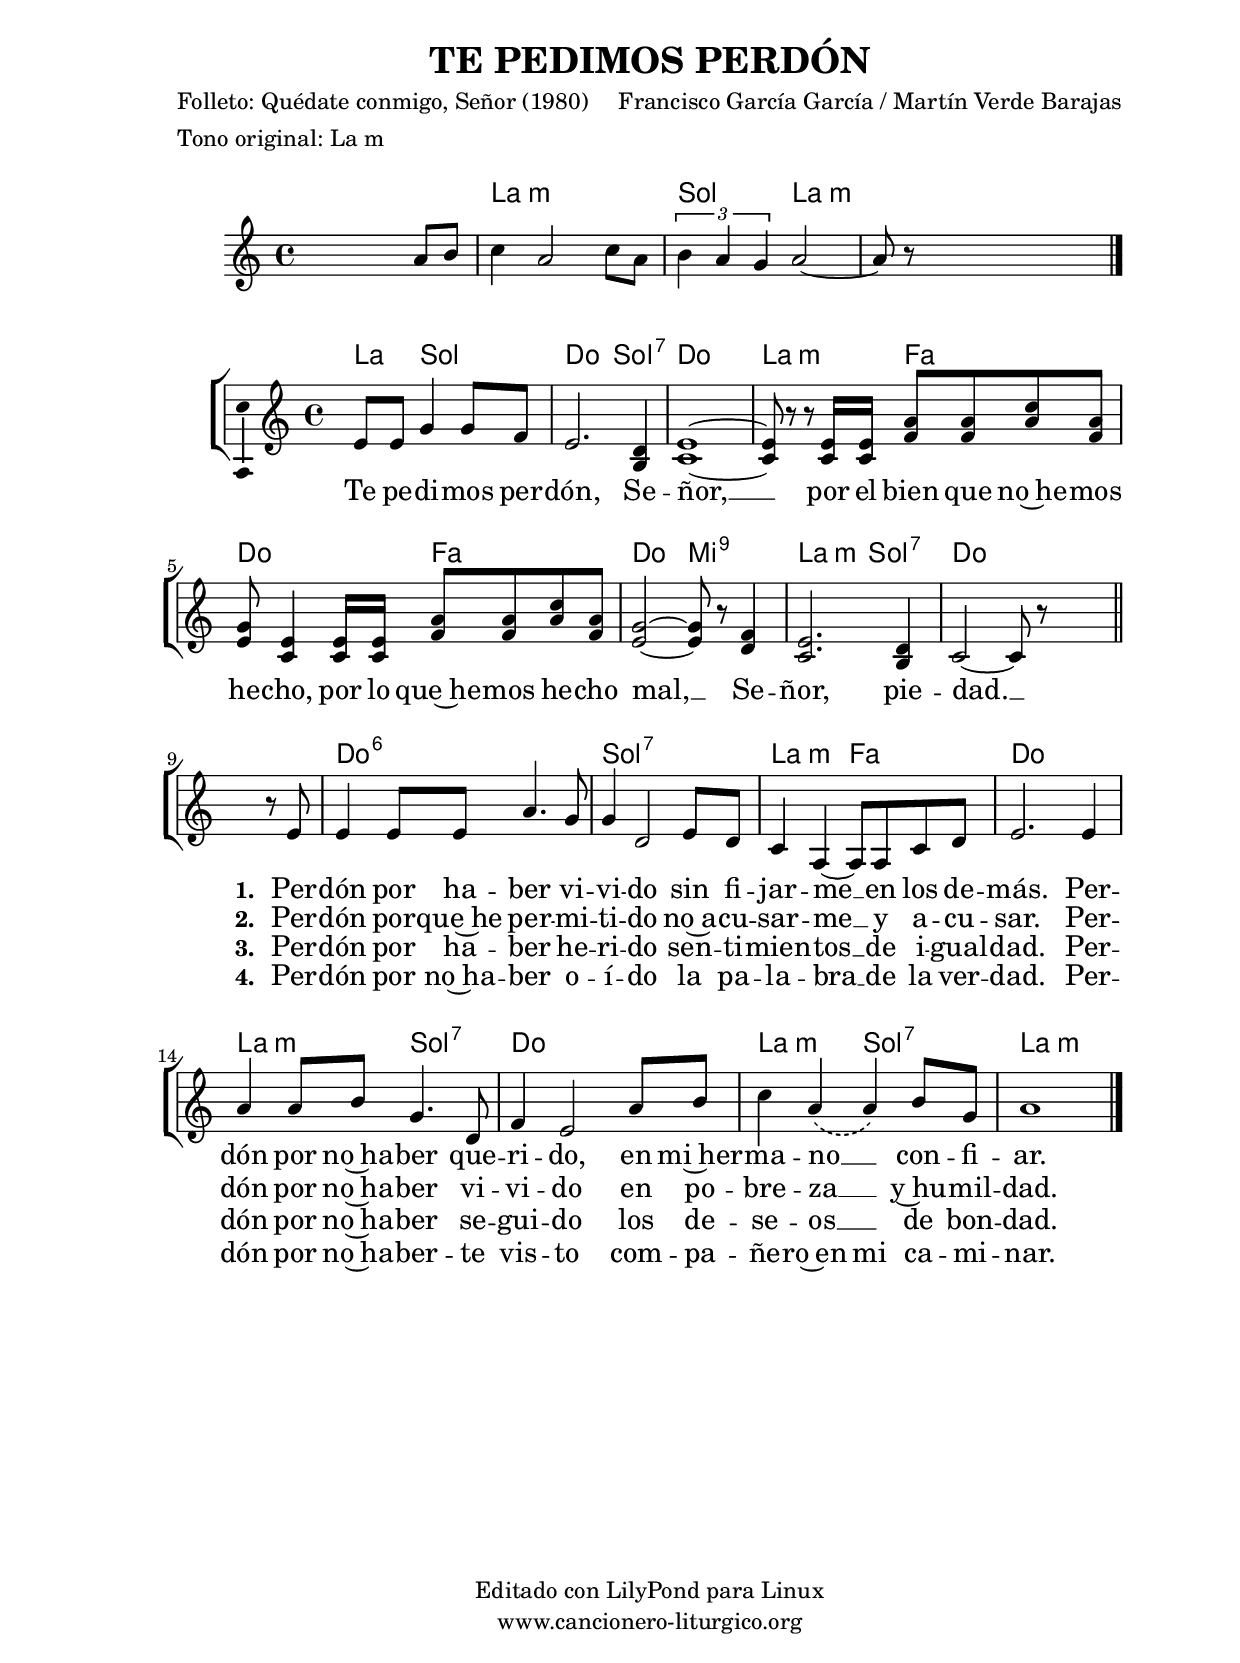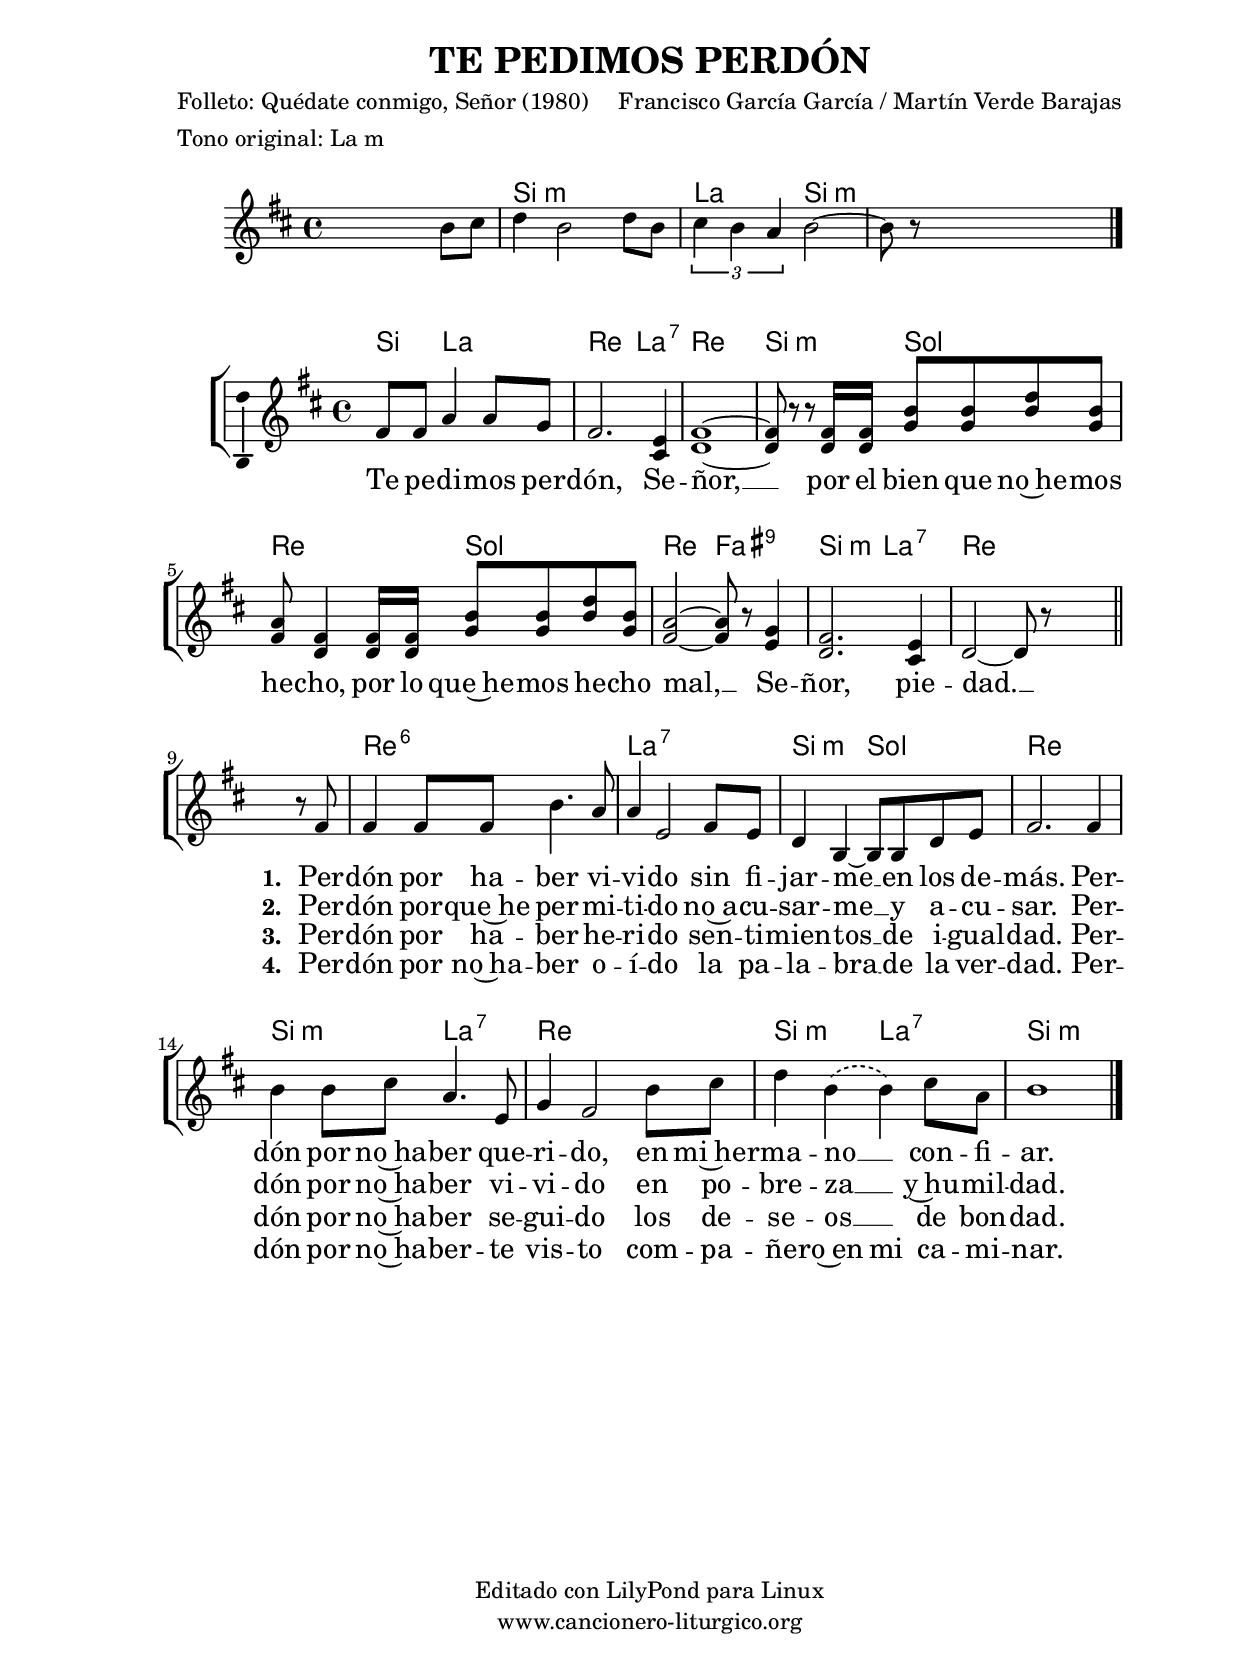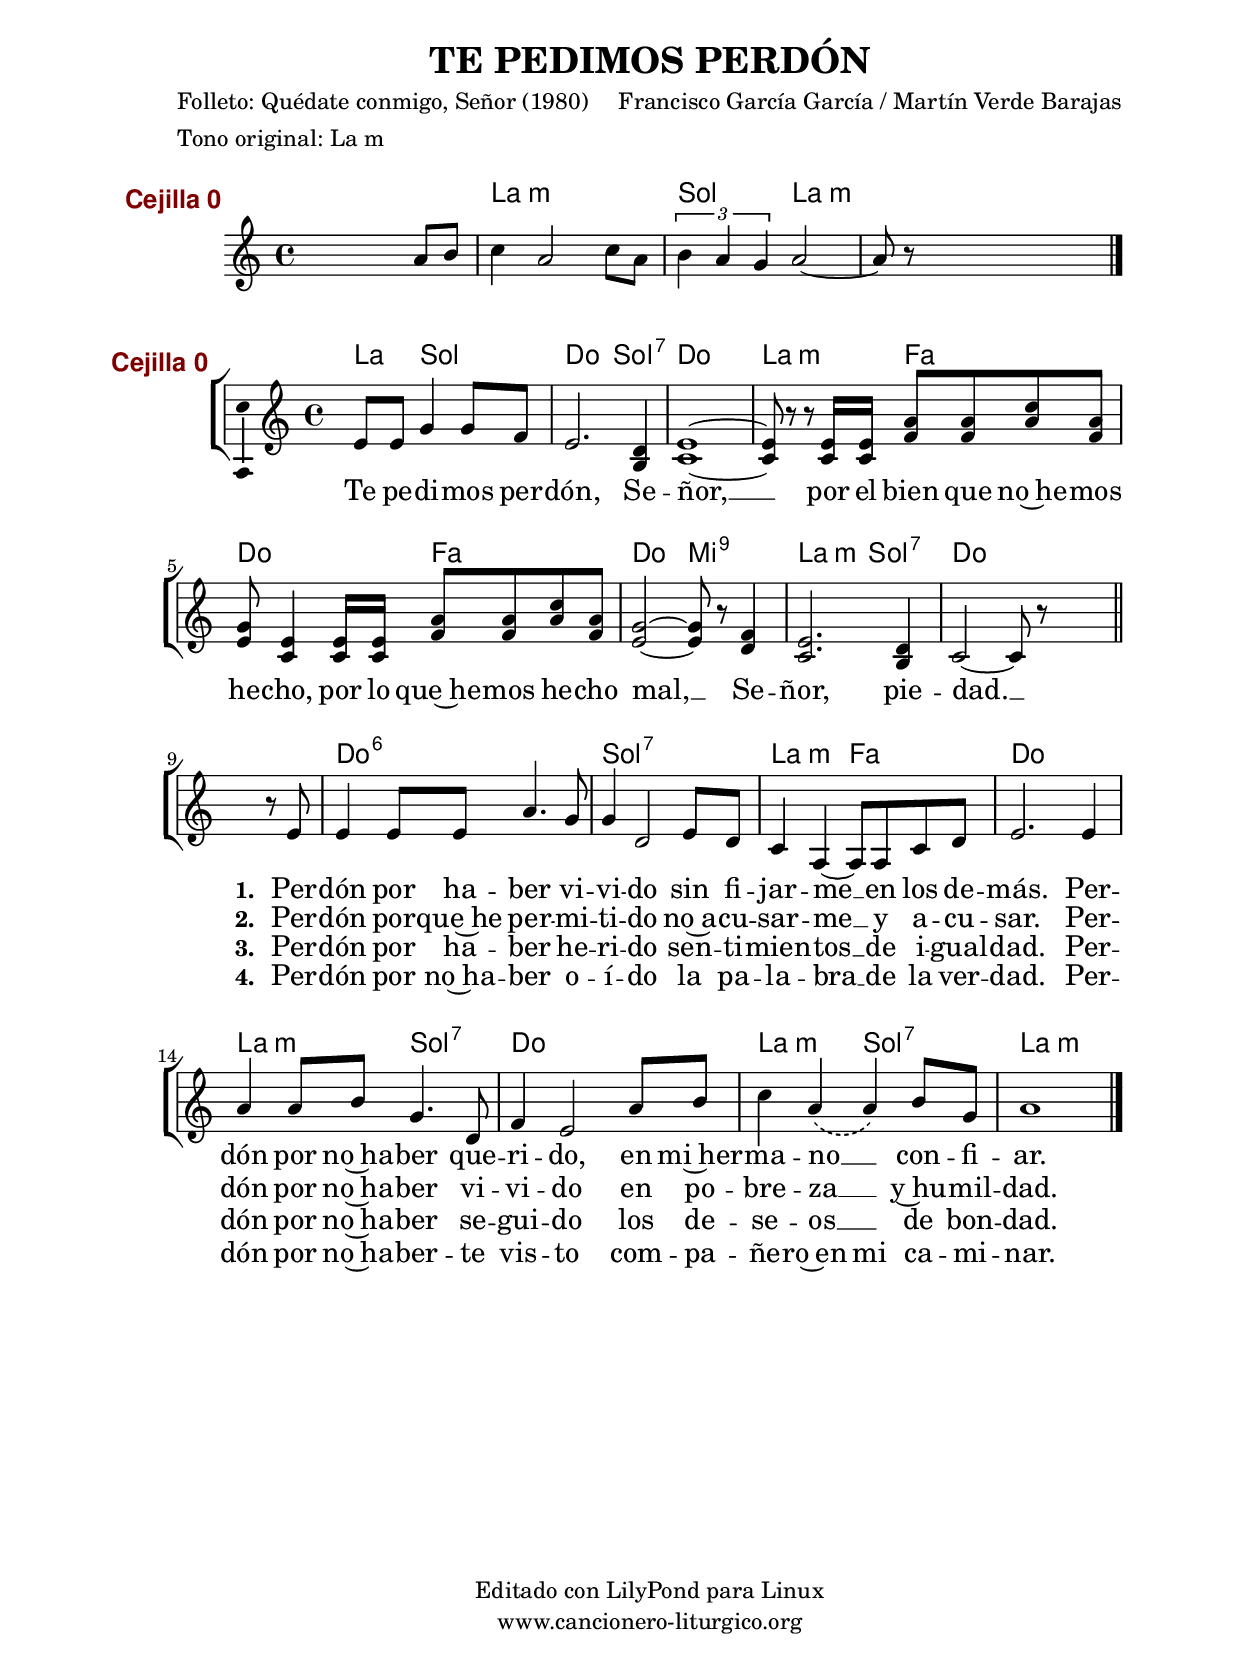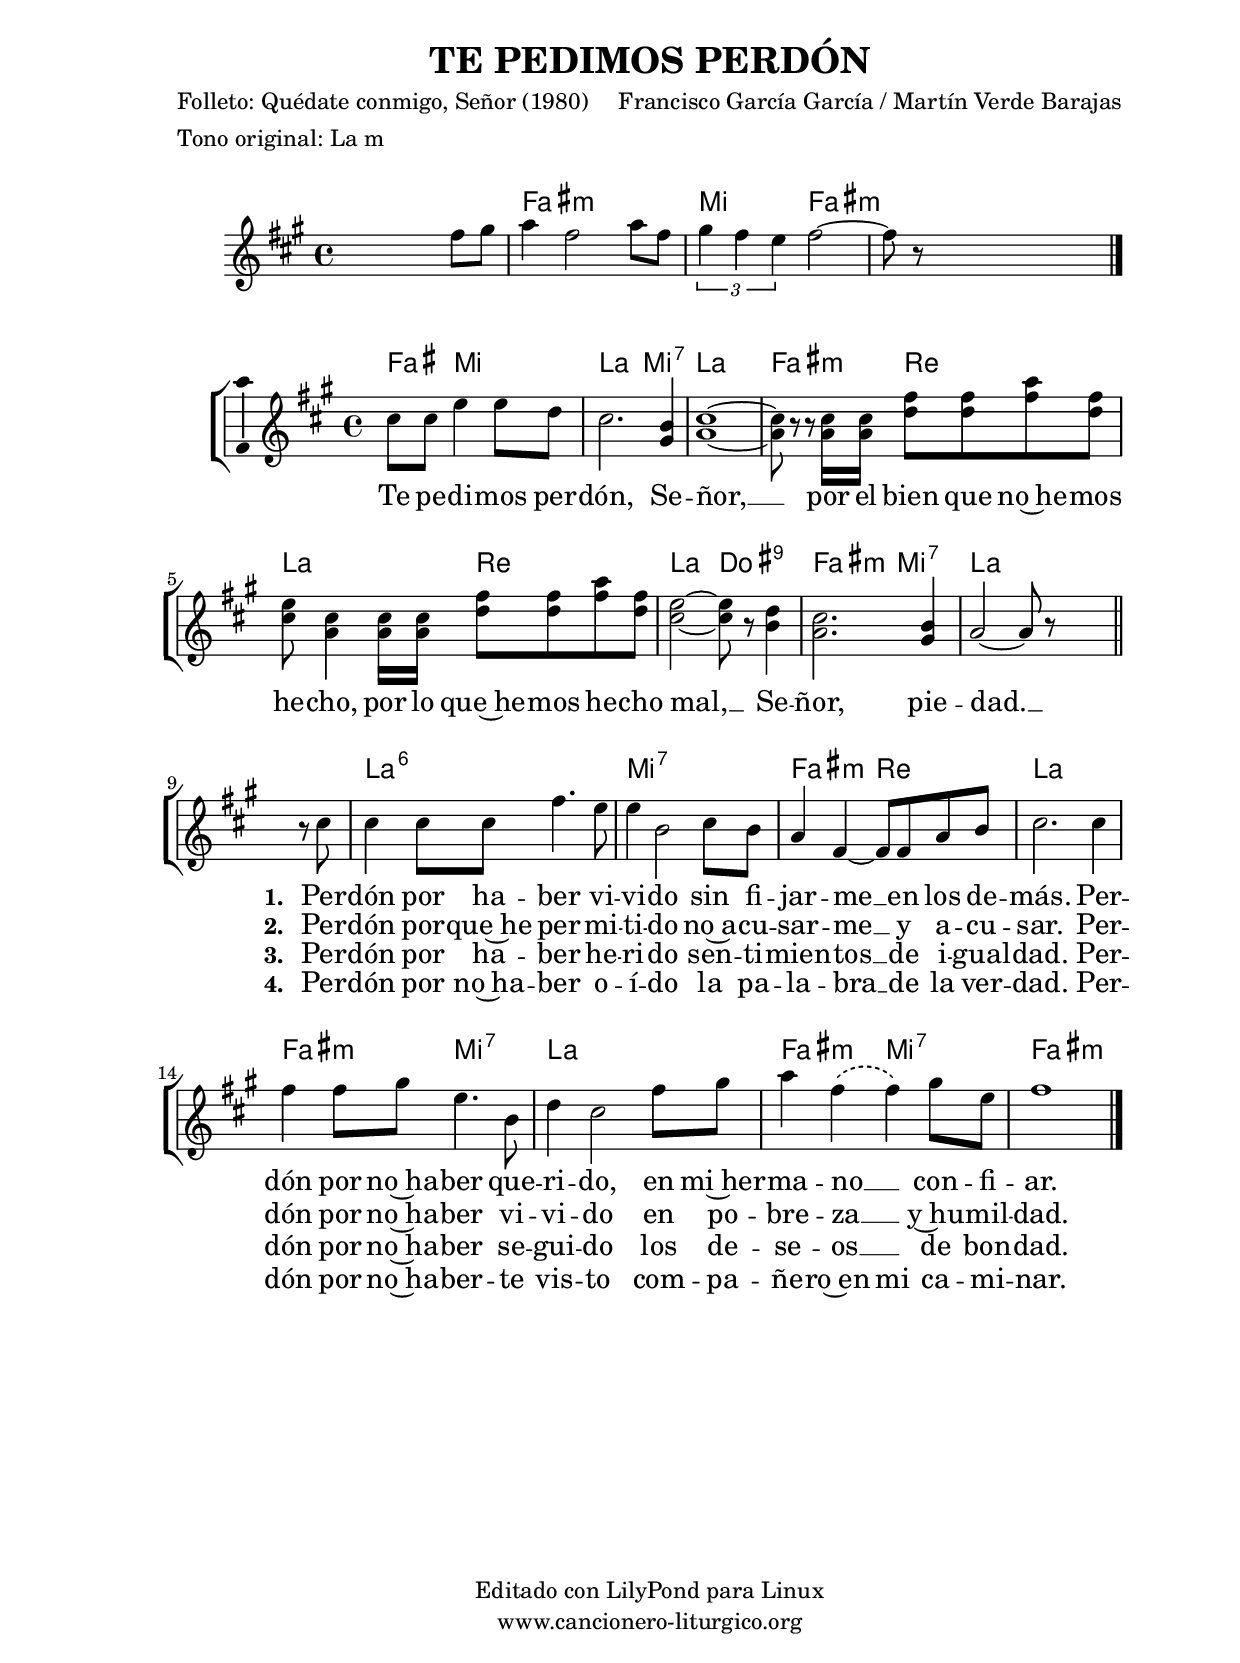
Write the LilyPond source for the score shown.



%versión de lilypond para la que se ha escrito esta partitura:
\version "2.16.0"

	%Tamaño papel
	#(set-default-paper-size "a4")
	%Tamaño partitura
	#(set-global-staff-size 20)
	%No responde al pulsar sobre una nota
	#(ly:set-option 'point-and-click #f)

%parámetros del encabezamiento:
\header {
	title = "TE PEDIMOS PERDÓN"
	subtitle = ""
	composer = "Francisco García García / Martín Verde Barajas"
	poet = "Folleto: Quédate conmigo, Señor (1980)"
	meter = "Tono original: La m"
	arranger = ""
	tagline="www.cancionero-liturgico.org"
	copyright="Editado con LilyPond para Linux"
	tiempo = "Cuaresma"
	usos = "Kyrie"
	letra = ""
	}

%parámetros asociados al papel:
\paper  {
	oddHeaderMarkup = \markup {\fill-line { \on-the-fly #not-first-page \fromproperty #'header:title \on-the-fly #not-first-page \fromproperty #'header:composer }}
	evenHeaderMarkup = \markup {\fill-line { \fromproperty #'header:composer \fromproperty #'header:title }}
	#(set-paper-size "a4")
	print-page-number = ##f
	first-page-number = 1
	print-first-page-number = ##f
%	head-separation = 3.0 \cm
	top-margin = 2.0 \cm
	bottom-margin = 0.5\cm
%%%	bottom-margin = -3.0\cm
	left-margin = 3.0 \cm
	line-width = 16.0 \cm 
	indent = 8\mm
	interscoreline = 2.\mm
	between-system-space = 15\mm
%	para que las partituras no llenen la hoja:
	ragged-bottom = ##t
%	idem para la última hoja:
	ragged-last-bottom = ##f
%	para que las partituras llenen el ancho del papel:
	ragged-last = ##f
	after-title-space = 2.5 \cm
%page-count=2
%system-count=8

	%Flexible Vertical Spacing
%	markup-markup-spacing =
%	#'((basic-distance . 15) (minimum-distance . 15) (padding . 3))
	markup-system-spacing =
	#'((basic-distance . 15) (minimum-distance . 15) (padding . 3))
	system-system-spacing =
	#'((basic-distance . 15) (minimum-distance . 15) (padding . 3))
	score-system-spacing =
	#'((basic-distance . 15) (minimum-distance . 15) (padding . 5))
%	top-system-spacing = % header
%	#'((basic-distance . 8) (minimum-distance . 0) (padding . 0))
%	top-markup-spacing =
%	#'((basic-distance . 20) (minimum-distance . 20) (padding . 0))
	last-bottom-spacing = % footer
	#'((basic-distance . 5) (minimum-distance . 5) (padding . 0))
%	score-markup-spacing =
%	#'((basic-distance . 16) (minimum-distance . 13) (padding . 0))

	}


%parámetros que afectan a toda la partitura:
global =  {
	%clave de sol (G):
	\clef G
	%armadura:
%	\transpose e f
	\key a \minor
	\tempo 4=110
	\set Score.tempoHideNote = ##t
	}


acordesintro = {
	\italianChords
	\chordmode {
%	\transpose e f
{

s1
a1:m g2 a:m s1

}
}
}

melodiaintro = 

%	\transpose e f
{

\time 4/4

\relative c''{

s2 s4 a8 b
c4 a2 c8 a
\times 2/3 {b4 a g} a2~
a8 r8 s4 s2

\bar "|."
}
}

acordes = {
	\italianChords
	\chordmode {
%	\transpose e f
{

s4
a4 g2 c g:7 c s a:m f c f c e:9 a:m g:7 c1
s1
c1:6 g:7 a2:m f c s a:m g:7 c s a:m g:7 a1:m

}
}
}


melodia = 

%	\transpose e f
{
	\relative c'{
	\time 4/4

\phrasingSlurDashed

s4 e8 e g4 g8 f
e2.
<<
{
d4
e1~
e8 r8 r8 e16 e a8 a c a
g8 e4 e16 e a8 a c a
g2~g8 r8 f4
e2. d4
}
{
b4
c1~
c8 r8 r8 c16 c f8 f a f
e8 c4 c16 c f8 f a f
e2~e8 r8 d4
c2. b4
}
>>
c2~c8 r8 s4

\bar "||"
\break

s2 s4 r8 e8
e4 e8 e a4. g8
g4 d2 e8 d
c4 a~a8 a c d
e2. e4
a4 a8 b g4. d8
f4 e2 a8 b
c4 a4 \(a\) b8 g
a1

\bar "|."
	}
	}


texto = \lyricmode {
Te pe -- di -- mos per -- dón, Se -- ñor, __
por el bien que no~he -- mos he -- cho,
por lo que~he -- mos he -- cho mal, __
Se -- ñor, pie -- dad. __

\set stanza =#"1. " Per -- dón por ha -- ber vi -- vi -- do
sin fi -- jar -- me __ en los de -- más.
Per -- dón por no~ha -- ber que -- ri -- do,
en mi~her -- ma -- no __ _ con -- fi -- ar.
	}

textodos = \lyricmode {
\skip1 \skip1 \skip1 \skip1 \skip1 \skip1 \skip1
\skip1 \skip1 \skip1 \skip1 \skip1 \skip1 \skip1
\skip1 \skip1 \skip1 \skip1 \skip1 \skip1 \skip1
\skip1 \skip1 \skip1 \skip1 \skip1 \skip1

\set stanza =#"2. " Per -- dón por -- que~he per -- mi -- ti -- do
no~a -- cu -- sar -- me __ y a -- cu -- sar.
Per -- dón por no~ha -- ber vi -- vi -- do
en po -- bre -- za __ _ y~hu -- mil -- dad.
	}

textotres = \lyricmode {
\skip1 \skip1 \skip1 \skip1 \skip1 \skip1 \skip1
\skip1 \skip1 \skip1 \skip1 \skip1 \skip1 \skip1
\skip1 \skip1 \skip1 \skip1 \skip1 \skip1 \skip1
\skip1 \skip1 \skip1 \skip1 \skip1 \skip1

\set stanza =#"3. " Per -- dón por ha -- ber he -- ri -- do
sen -- ti -- mien -- tos __ de i -- gual -- dad.
Per -- dón por no~ha -- ber se -- gui -- do
los de -- se -- os __ _ de bon -- dad.
	}

textocuatro = \lyricmode {
\skip1 \skip1 \skip1 \skip1 \skip1 \skip1 \skip1
\skip1 \skip1 \skip1 \skip1 \skip1 \skip1 \skip1
\skip1 \skip1 \skip1 \skip1 \skip1 \skip1 \skip1
\skip1 \skip1 \skip1 \skip1 \skip1 \skip1

\set stanza =#"4. " Per -- dón por no~ha -- ber o -- í -- do
la pa -- la -- bra __ de la ver -- dad.
Per -- dón por no~ha -- ber -- te vis -- to
com -- pa -- ñe -- ro~en mi ca -- mi -- nar.
	}


acordesintroStaff = \context ChordNames = acordesintroStaff <<
	\set chordChanges = ##t
	\acordesintro
	>>

acordesStaff = \context ChordNames = acordesStaff <<
	\set chordChanges = ##t
	\acordes
	>>

%%%%%%%%%%%%%%%%%%%%%%%%%%%%%%%%%%% CEJILLA %%%%%%%%%%%%%%%%%%%%%%%%%%%%%%%%%%%
acordesintrocejilla = {
%%%	\override ChordNames.ChordName #'font-size = #-1
%%%	\override ChordNames.ChordName #'font-series = #'bold
	\transpose c c {
		\acordesintro
		}
	}

acordesintrocejillaStaff = \context ChordNames = acordesintrocejillaStaff <<
	\set Staff.instrumentName = \markup \with-color #darkred \larger \bold \sans "Cejilla 0"
	\set chordChanges = ##t
	\acordesintrocejilla
	>>
acordescejilla = {
%%%	\override ChordNames.ChordName #'font-size = #-1
%%%	\override ChordNames.ChordName #'font-series = #'bold
	\transpose c c {
		\acordes
		}
	}

acordescejillaStaff = \context ChordNames = acordescejillaStaff <<
	\set Staff.instrumentName = \markup \with-color #darkred \larger \bold \sans "Cejilla 0"
	\set chordChanges = ##t
	\acordescejilla
	>>
%%%%%%%%%%%%%%%%%%%%%%%%%%%%%%%%%%% CEJILLA %%%%%%%%%%%%%%%%%%%%%%%%%%%%%%%%%%%


vozintroStaff = \context Voice = vozintroStaff
<<
	\override Staff.StaffSymbol #'staff-space = #(magstep -0.35)
	\set Staff.midiInstrument = #"english horn"
	\set Staff.midiMinimumVolume = #0.7
	\set Staff.midiMaximumVolume = #0.9
	\global
	\melodiaintro
	>>

vozStaff = \context Voice = vozStaff
\with {\consists "Ambitus_engraver"}
<<
%	\set Staff.instrumentName = ""
%	\set Staff.shortInstrumentName = ""
%	\set Staff.midiInstrument = #"clarinet"
%	\set Staff.midiInstrument = #"cello"
%	\set Staff.midiInstrument = #"flute"
	\set Staff.midiInstrument = #"electric guitar (jazz)"
%	\set Staff.midiInstrument = #"english horn"
%	\set Staff.midiInstrument = #"violin"
%	\set Staff.midiInstrument = #"glockenspiel"
	\set Staff.midiMinimumVolume = #0.7
	\set Staff.midiMaximumVolume = #0.9
	\global
	\melodia
	>>


textoStaff = \context Lyrics = textoStaff <<
	\lyricsto vozStaff \texto
	>>

textodosStaff = \context Lyrics = textodosStaff <<
	\lyricsto vozStaff \textodos
	>>

textotresStaff = \context Lyrics = textotresStaff <<
	\lyricsto vozStaff \textotres
	>>

textocuatroStaff = \context Lyrics = textocuatroStaff <<
	\lyricsto vozStaff \textocuatro
	>>


\book {
	\score {
		\context ChoirStaff {
%			\override StaffGroup.SystemStartBracket #'collapse-height = #1
%			\override Score.SystemStartBar #'collapse-height = #1
			<<
			\acordesintroStaff
			\vozintroStaff
			>>
			}
		\layout {
	    		\context {
				\Lyrics
				\override LyricText #'font-size = #2
				}
	   		 \context {
				\Score
				\override StaffSymbol #'staff-space = #(magstep +3)
				}
			}
		}
	\score {
		\context ChoirStaff {
			\override StaffGroup.SystemStartBracket #'collapse-height = #1
			\override Score.SystemStartBar #'collapse-height = #1
			<<
			\acordesStaff
			\vozStaff
			\textoStaff
			\textodosStaff
			\textotresStaff
			\textocuatroStaff
			>>
			}
		\layout {
system-count=4
	    		\context {
				\Lyrics
				\override LyricText #'font-size = #2
				}
	   		 \context {
				\Score
				\override StaffSymbol #'staff-space = #(magstep +3)
				}
			}
		}
	\score {
		\unfoldRepeats
		\context ChoirStaff {
			<<
			\acordesintroStaff
			\vozintroStaff
			>>
			<<
			\acordesStaff
			\vozStaff
			>>
			}
		\midi {
	  		\context {
	  			\Score
				tempoWholesPerMinute = #(ly:make-moment 70 4)
				}
			}
		}
	}


%Partitura para guitarra
#(define output-suffix "G")
\book {
	\score {
		\context ChoirStaff {
%			\override StaffGroup.SystemStartBracket #'collapse-height = #1
%			\override Score.SystemStartBar #'collapse-height = #1
			<<
			\acordesintrocejillaStaff
			\vozintroStaff
			>>
			}
		\layout {
%%%%%%%%%%%%%%%%%%%%%%%%%%%%%%%%%%% CEJILLA %%%%%%%%%%%%%%%%%%%%%%%%%%%%%%%%%%%
			\context {
				\ChordNames \consists Instrument_name_engraver
				}
%%%%%%%%%%%%%%%%%%%%%%%%%%%%%%%%%%% CEJILLA %%%%%%%%%%%%%%%%%%%%%%%%%%%%%%%%%%%
	    		\context {
				\Lyrics
				\override LyricText #'font-size = #2
				}
	   		 \context {
				\Score
				\override StaffSymbol #'staff-space = #(magstep +3)
				}
			}
		}
	\score {
		\context ChoirStaff {
			\override StaffGroup.SystemStartBracket #'collapse-height = #1
			\override Score.SystemStartBar #'collapse-height = #1
			<<
			\acordescejillaStaff
			\vozStaff
			\textoStaff
			\textodosStaff
			\textotresStaff
			\textocuatroStaff
			>>
			}
		\layout {
system-count=4
%%%%%%%%%%%%%%%%%%%%%%%%%%%%%%%%%%% CEJILLA %%%%%%%%%%%%%%%%%%%%%%%%%%%%%%%%%%%
			\context {
				\ChordNames \consists Instrument_name_engraver
				}
%%%%%%%%%%%%%%%%%%%%%%%%%%%%%%%%%%% CEJILLA %%%%%%%%%%%%%%%%%%%%%%%%%%%%%%%%%%%
	    		\context {
				\Lyrics
				\override LyricText #'font-size = #2
				}
	   		 \context {
				\Score
				\override StaffSymbol #'staff-space = #(magstep +3)
				}
			}
		}
	}


#(define output-suffix "C")
\book {
	\score {
		\context ChoirStaff {
%			\override StaffGroup.SystemStartBracket #'collapse-height = #1
%			\override Score.SystemStartBar #'collapse-height = #1
\transpose c d
			<<
			\acordesintroStaff
			\vozintroStaff
			>>
			}
		\layout {
	    		\context {
				\Lyrics
				\override LyricText #'font-size = #2
				}
	   		 \context {
				\Score
				\override StaffSymbol #'staff-space = #(magstep +3)
				}
			}
		}
	\score {
		\context ChoirStaff {
			\override StaffGroup.SystemStartBracket #'collapse-height = #1
			\override Score.SystemStartBar #'collapse-height = #1
\transpose c d
			<<
			\acordesStaff
			\vozStaff
			\textoStaff
			\textodosStaff
			\textotresStaff
			\textocuatroStaff
			>>
			}
		\layout {
system-count=4
	    		\context {
				\Lyrics
				\override LyricText #'font-size = #2
				}
	   		 \context {
				\Score
				\override StaffSymbol #'staff-space = #(magstep +3)
				}
			}
		}
	}


#(define output-suffix "S")
\book {
	\score {
		\context ChoirStaff {
%			\override StaffGroup.SystemStartBracket #'collapse-height = #1
%			\override Score.SystemStartBar #'collapse-height = #1
\transpose c a
			<<
			\acordesintroStaff
			\vozintroStaff
			>>
			}
		\layout {
	    		\context {
				\Lyrics
				\override LyricText #'font-size = #2
				}
	   		 \context {
				\Score
				\override StaffSymbol #'staff-space = #(magstep +3)
				}
			}
		}
	\score {
		\context ChoirStaff {
			\override StaffGroup.SystemStartBracket #'collapse-height = #1
			\override Score.SystemStartBar #'collapse-height = #1
\transpose c a
			<<
			\acordesStaff
			\vozStaff
			\textoStaff
			\textodosStaff
			\textotresStaff
			\textocuatroStaff
			>>
			}
		\layout {
system-count=4
	    		\context {
				\Lyrics
				\override LyricText #'font-size = #2
				}
	   		 \context {
				\Score
				\override StaffSymbol #'staff-space = #(magstep +3)
				}
			}
		}
	}


